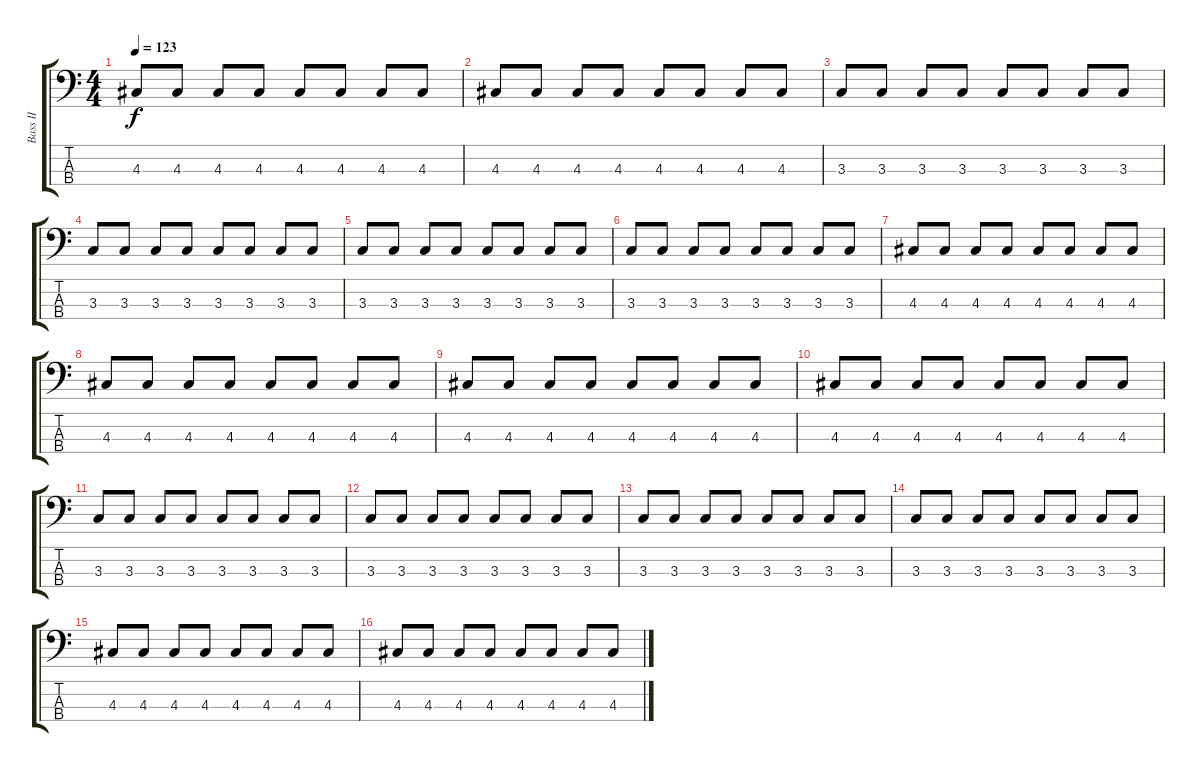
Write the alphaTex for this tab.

\track ("Bass II" "Bass II") {instrument electricbassfinger}
\staff {score tabs}
\tuning (G2 D2 A1 E1) {hide}
\ts (4 4)
\tempo 123
\clef f4
\ks c
4.3.8{dy f} 4.3.8 4.3.8 4.3.8 4.3.8 4.3.8 4.3.8 4.3.8 |
4.3.8 4.3.8 4.3.8 4.3.8 4.3.8 4.3.8 4.3.8 4.3.8 |
3.3.8 3.3.8 3.3.8 3.3.8 3.3.8 3.3.8 3.3.8 3.3.8 |
3.3.8 3.3.8 3.3.8 3.3.8 3.3.8 3.3.8 3.3.8 3.3.8 |
3.3.8 3.3.8 3.3.8 3.3.8 3.3.8 3.3.8 3.3.8 3.3.8 |
3.3.8 3.3.8 3.3.8 3.3.8 3.3.8 3.3.8 3.3.8 3.3.8 |
4.3.8 4.3.8 4.3.8 4.3.8 4.3.8 4.3.8 4.3.8 4.3.8 |
4.3.8 4.3.8 4.3.8 4.3.8 4.3.8 4.3.8 4.3.8 4.3.8 |
4.3.8 4.3.8 4.3.8 4.3.8 4.3.8 4.3.8 4.3.8 4.3.8 |
4.3.8 4.3.8 4.3.8 4.3.8 4.3.8 4.3.8 4.3.8 4.3.8 |
3.3.8 3.3.8 3.3.8 3.3.8 3.3.8 3.3.8 3.3.8 3.3.8 |
3.3.8 3.3.8 3.3.8 3.3.8 3.3.8 3.3.8 3.3.8 3.3.8 |
3.3.8 3.3.8 3.3.8 3.3.8 3.3.8 3.3.8 3.3.8 3.3.8 |
3.3.8 3.3.8 3.3.8 3.3.8 3.3.8 3.3.8 3.3.8 3.3.8 |
4.3.8 4.3.8 4.3.8 4.3.8 4.3.8 4.3.8 4.3.8 4.3.8 |
4.3.8 4.3.8 4.3.8 4.3.8 4.3.8 4.3.8 4.3.8 4.3.8
